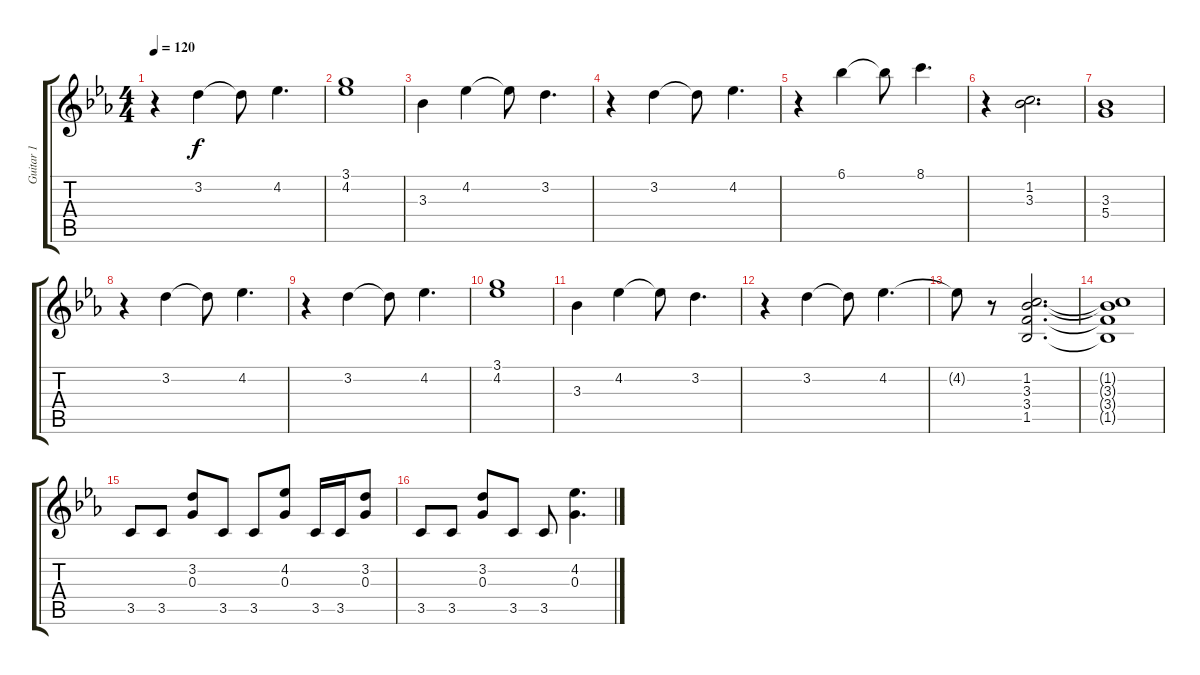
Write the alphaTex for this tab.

\track ("Guitar 1" "Guitar 1") {instrument acousticguitarnylon}
\staff {score tabs}
\tuning (E4 B3 G3 D3 A2 E2) {hide}
\ts (4 4)
\tempo 120
\clef g2
\ks eb
r.4{dy f} 3.2.4 3.2{t}.8 4.2.4{d} |
(3.1 4.2).1 |
3.3.4 4.2.4 4.2{t}.8 3.2.4{d} |
r.4 3.2.4 3.2{t}.8 4.2.4{d} |
r.4 6.1.4 6.1{t}.8 8.1.4{d} |
r.4 (1.2 3.3).2{d} |
(3.3 5.4).1 |
r.4 3.2.4 3.2{t}.8 4.2.4{d} |
r.4 3.2.4 3.2{t}.8 4.2.4{d} |
(3.1 4.2).1 |
3.3.4 4.2.4 4.2{t}.8 3.2.4{d} |
r.4 3.2.4 3.2{t}.8 4.2.4{d} |
4.2{t}.8 r.8 (1.2 3.3 3.4 1.5).2{d} |
(1.2{t} 3.3{t} 3.4{t} 1.5{t}).1 |
3.5.8{instrument distortionguitar} 3.5.8 (3.2 0.3).8 3.5.8 3.5.8 (4.2 0.3).8 3.5.16 3.5.16 (3.2 0.3).8 |
3.5.8 3.5.8 (3.2 0.3).8 3.5.8 3.5.8 (4.2 0.3).4{d}
